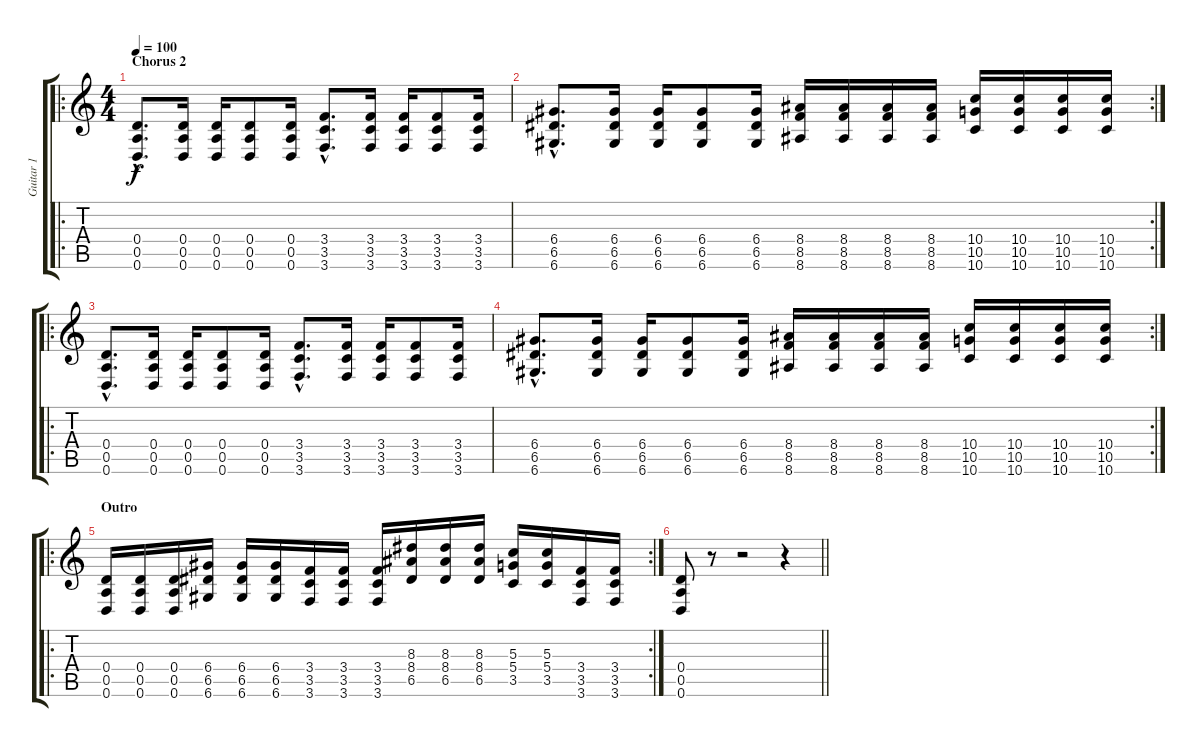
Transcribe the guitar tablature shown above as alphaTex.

\track ("Guitar 1" "Guitar 1") {instrument overdrivenguitar}
\staff {score tabs}
\tuning (E4 B3 G3 D3 A2 D2) {hide}
\ro
\ts (4 4)
\section ("" "Chorus 2")
\tempo 100
\clef g2
\ks c
(0.4{hac} 0.5{hac} 0.6{hac}).8{d dy f} (0.4 0.5 0.6).16 (0.4 0.5 0.6).16 (0.4 0.5 0.6).8 (0.4 0.5 0.6).16 (3.4{hac} 3.5{hac} 3.6{hac}).8{d} (3.4 3.5 3.6).16 (3.4 3.5 3.6).16 (3.4 3.5 3.6).8 (3.4 3.5 3.6).16 |
\rc 2
(6.4{hac} 6.5{hac} 6.6{hac}).8{d} (6.4 6.5 6.6).16 (6.4 6.5 6.6).16 (6.4 6.5 6.6).8 (6.4 6.5 6.6).16 (8.4 8.5 8.6).16 (8.4 8.5 8.6).16 (8.4 8.5 8.6).16 (8.4 8.5 8.6).16 (10.4 10.5 10.6).16 (10.4 10.5 10.6).16 (10.4 10.5 10.6).16 (10.4 10.5 10.6).16 |
\ro
(0.4{hac} 0.5{hac} 0.6{hac}).8{d} (0.4 0.5 0.6).16 (0.4 0.5 0.6).16 (0.4 0.5 0.6).8 (0.4 0.5 0.6).16 (3.4{hac} 3.5{hac} 3.6{hac}).8{d} (3.4 3.5 3.6).16 (3.4 3.5 3.6).16 (3.4 3.5 3.6).8 (3.4 3.5 3.6).16 |
\rc 2
(6.4{hac} 6.5{hac} 6.6{hac}).8{d} (6.4 6.5 6.6).16 (6.4 6.5 6.6).16 (6.4 6.5 6.6).8 (6.4 6.5 6.6).16 (8.4 8.5 8.6).16 (8.4 8.5 8.6).16 (8.4 8.5 8.6).16 (8.4 8.5 8.6).16 (10.4 10.5 10.6).16 (10.4 10.5 10.6).16 (10.4 10.5 10.6).16 (10.4 10.5 10.6).16 |
\ro
\rc 2
\section ("" "Outro")
(0.4 0.5 0.6).16 (0.4 0.5 0.6).16 (0.4 0.5 0.6).16 (6.4 6.5 6.6).16 (6.4 6.5 6.6).16 (6.4 6.5 6.6).16 (3.4 3.5 3.6).16 (3.4 3.5 3.6).16 (3.4 3.5 3.6).16 (8.3 8.4 6.5).16 (8.3 8.4 6.5).16 (8.3 8.4 6.5).16 (5.3 5.4 3.5).16 (5.3 5.4 3.5).16 (3.4 3.5 3.6).16 (3.4 3.5 3.6).16 |
\barLineRight lightlight
(0.4 0.5 0.6).8 r.8 r.2 r.4
